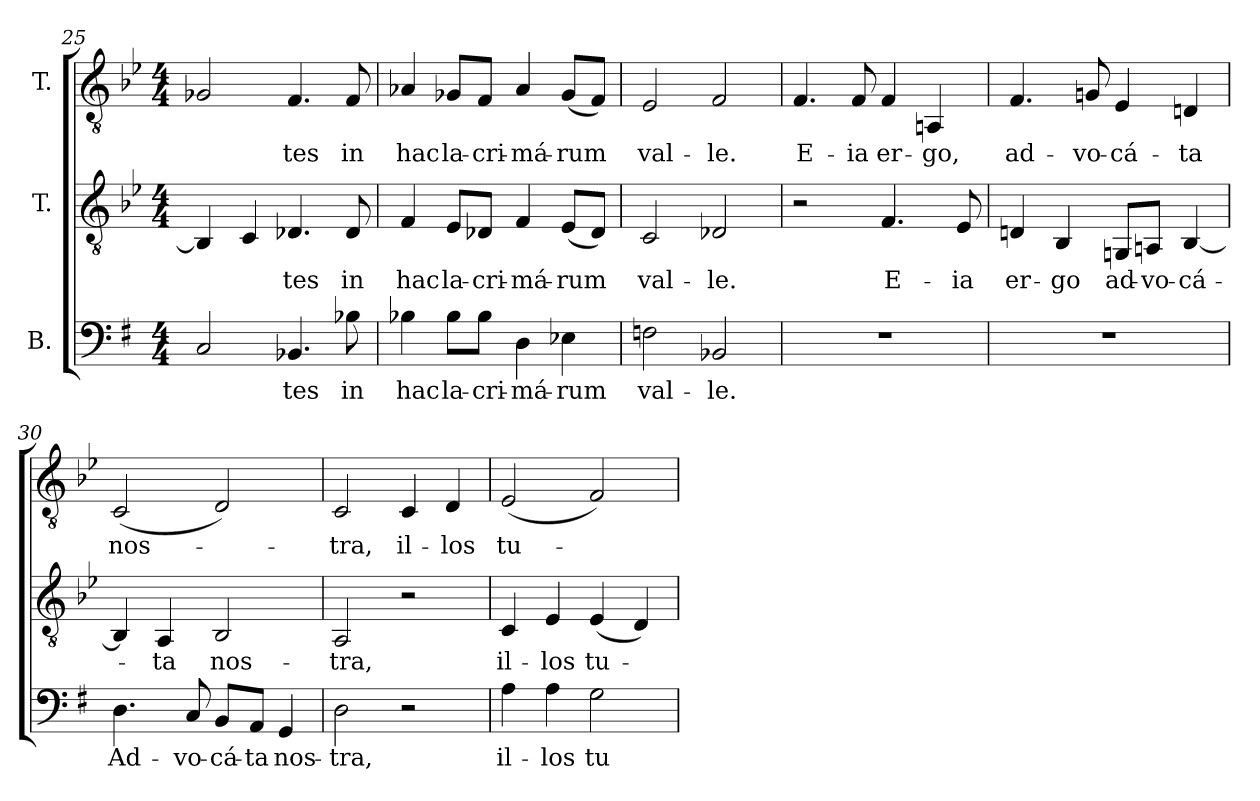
**kern	**text	**kern	**text	**kern	**text
*part3	*part3	*part2	*part2	*part1	*part1
*staff3	*staff3	*staff2	*staff2	*staff1	*staff1
*I"B.	*	*I"T.	*	*I"T.	*
*clefF4	*	*clefGv2	*	*clefGv2	*
*	*	*ITrd2c3	*	*ITrd2c3	*
*k[f#]	*	*k[f#]	*	*k[f#]	*
*G:	*	*G:	*	*G:	*
*M4/4	*	*M4/4	*	*M4/4	*
=25	=25	=25	=25	=25	=25
2Ci/	.	4GGi/]	.	2E-Xi/	.
.	.	4AAi/	.	.	.
!	!LO:LY:b:color=#000000	!	!	!	!
!	!	!	!LO:LY:b:color=#000000	!	!
!	!	!	!	!	!LO:LY:b:color=#000000
4.BB-Xi/	-tes	4.BB-Xi/	-tes	4.Di/	-tes
!	!LO:LY:b:color=#000000	!	!	!	!
!	!	!	!LO:LY:b:color=#000000	!	!
!	!	!	!	!	!LO:LY:b:color=#000000
8B-Xi\	in	8BB-i/	in	8Di/	in
=26	=26	=26	=26	=26	=26
!	!LO:LY:b:color=#000000	!	!	!	!
!	!	!	!LO:LY:b:color=#000000	!	!
!	!	!	!	!	!LO:LY:b:color=#000000
4B-Xi\	hac	4Di/	hac	4Fni/	hac
!	!LO:LY:b:color=#000000	!	!	!	!
!	!	!	!LO:LY:b:color=#000000	!	!
!	!	!	!	!	!LO:LY:b:color=#000000
8B-i\L	la-	8Ci/L	la-	8E-Xi/L	la-
!	!LO:LY:b:color=#000000	!	!	!	!
!	!	!	!LO:LY:b:color=#000000	!	!
!	!	!	!	!	!LO:LY:b:color=#000000
8B-i\J	-cri-	8BB-Xi/J	-cri-	8Di/J	-cri-
!	!LO:LY:b:color=#000000	!	!	!	!
!	!	!	!LO:LY:b:color=#000000	!	!
!	!	!	!	!	!LO:LY:b:color=#000000
4Di\	-má-	4Di/	-má-	4Fi/	-má-
!	!LO:LY:b:color=#000000	!	!	!	!
!	!	!	!LO:LY:b:color=#000000	!	!
!	!	!	!	!	!LO:LY:b:color=#000000
4E-Xi\	-rum	(8Ci/L	-rum	(8E-i/L	-rum
.	.	8BB-i/J)	.	8Di/J)	.
!!LO:PB:g=z
=27	=27	=27	=27	=27	=27
!	!LO:LY:b:color=#000000	!	!	!	!
!	!	!	!LO:LY:b:color=#000000	!	!
!	!	!	!	!	!LO:LY:b:color=#000000
2Fni\	val-	2AAi/	val-	2Ci/	val-
!	!LO:LY:b:color=#000000	!	!	!	!
!	!	!	!LO:LY:b:color=#000000	!	!
!	!	!	!	!	!LO:LY:b:color=#000000
2BB-Xi/	-le.	2BB-Xi/	-le.	2Di/	-le.
=28	=28	=28	=28	=28	=28
!	!	!	!	!	!LO:LY:b:color=#000000
1r	.	2r	.	4.Di/	E-
!	!	!	!	!	!LO:LY:b:color=#000000
.	.	.	.	8Di/	-ia
!	!	!	!LO:LY:b:color=#000000	!	!
!	!	!	!	!	!LO:LY:b:color=#000000
.	.	4.Di/	E-	4Di/	er-
!	!	!	!	!	!LO:LY:b:color=#000000
.	.	.	.	4FF#Xi/	-go,
!	!	!	!LO:LY:b:color=#000000	!	!
.	.	8Ci/	-ia	.	.
=29	=29	=29	=29	=29	=29
!	!	!	!LO:LY:b:color=#000000	!	!
!	!	!	!	!	!LO:LY:b:color=#000000
1r	.	4BBni/	er-	4.Di/	ad-
!	!	!	!LO:LY:b:color=#000000	!	!
.	.	4GGi/	-go	.	.
!	!	!	!	!	!LO:LY:b:color=#000000
.	.	.	.	8Eni/	-vo-
!	!	!	!LO:LY:b:color=#000000	!	!
!	!	!	!	!	!LO:LY:b:color=#000000
.	.	8EEni/L	ad-	4Ci/	-cá-
!	!	!	!LO:LY:b:color=#000000	!	!
.	.	8FF#Xi/J	-vo-	.	.
!	!	!	!LO:LY:b:color=#000000	!	!
!	!	!	!	!	!LO:LY:b:color=#000000
.	.	[4GGi/	-cá-	4BBni/	-ta
=30	=30	=30	=30	=30	=30
!	!LO:LY:b:color=#000000	!	!	!	!
!	!	!	!	!	!LO:LY:b:color=#000000
4.Di\	Ad-	4GGi/]	.	(2AAi/	nos-
!	!	!	!LO:LY:b:color=#000000	!	!
.	.	4FF#i/	-ta	.	.
!	!LO:LY:b:color=#000000	!	!	!	!
8Ci/	-vo-	.	.	.	.
!	!LO:LY:b:color=#000000	!	!	!	!
!	!	!	!LO:LY:b:color=#000000	!	!
8BBi/L	-cá-	2GGi/	nos-	2BBi/)	.
!	!LO:LY:b:color=#000000	!	!	!	!
8AAi/J	-ta	.	.	.	.
!	!LO:LY:b:color=#000000	!	!	!	!
4GGi/	nos-	.	.	.	.
=31	=31	=31	=31	=31	=31
!	!LO:LY:b:color=#000000	!	!	!	!
!	!	!	!LO:LY:b:color=#000000	!	!
!	!	!	!	!	!LO:LY:b:color=#000000
2Di\	-tra,	2FF#i/	-tra,	2AAi/	-tra,
!	!	!	!	!	!LO:LY:b:color=#000000
2r	.	2r	.	4AAi/	il-
!	!	!	!	!	!LO:LY:b:color=#000000
.	.	.	.	4BBi/	-los
=32	=32	=32	=32	=32	=32
!	!LO:LY:b:color=#000000	!	!	!	!
!	!	!	!LO:LY:b:color=#000000	!	!
!	!	!	!	!	!LO:LY:b:color=#000000
4Ai\	il-	4AAi/	il-	(2Ci/	tu-
!	!LO:LY:b:color=#000000	!	!	!	!
!	!	!	!LO:LY:b:color=#000000	!	!
4Ai\	-los	4Ci/	-los	.	.
!	!LO:LY:b:color=#000000	!	!	!	!
!	!	!	!LO:LY:b:color=#000000	!	!
2Gi\	tu-	(4Ci/	tu-	2Di/)	.
.	.	4BBi/)	.	.	.
=	=	=	=	=	=
*-	*-	*-	*-	*-	*-
